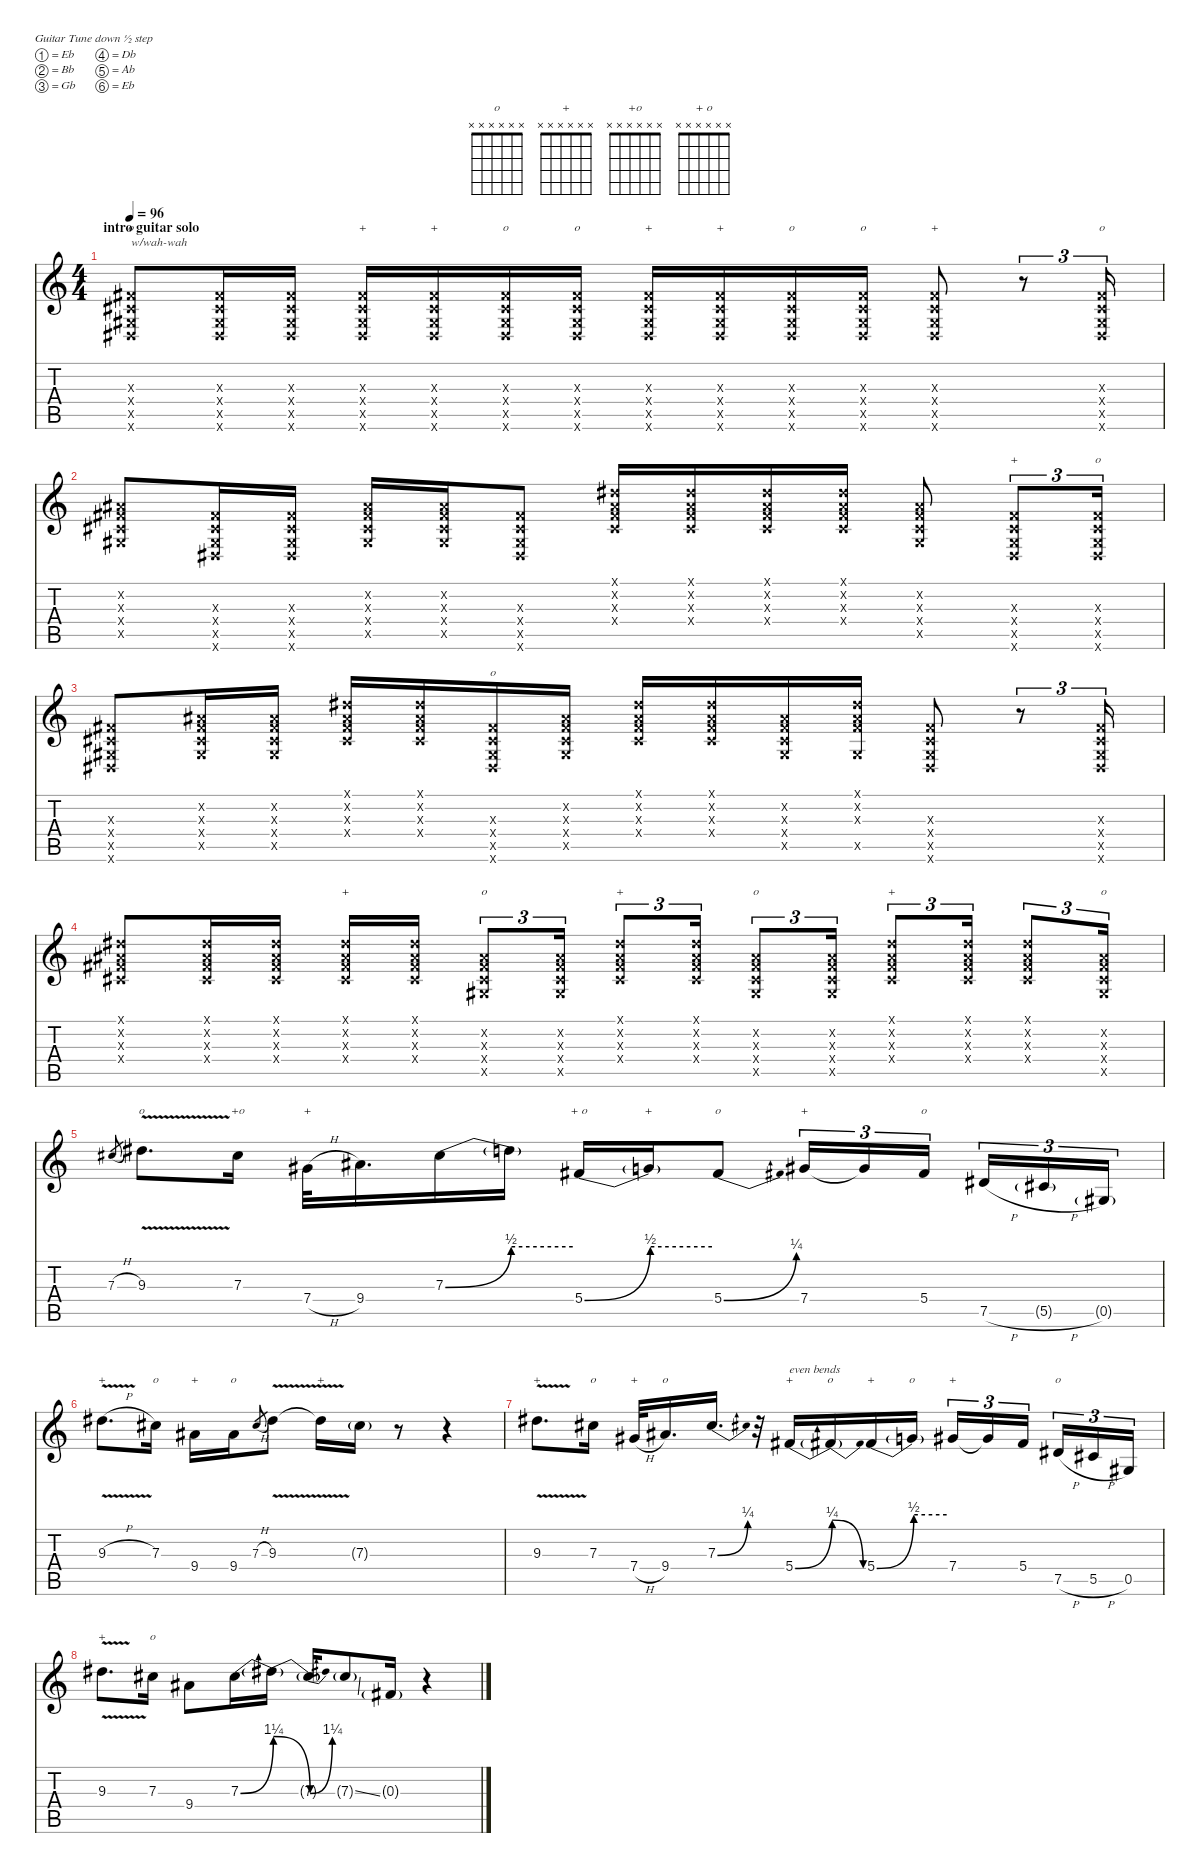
\defaultSystemsLayout 4
\hideDynamics
\bracketExtendMode nobrackets
\singleTrackTrackNamePolicy hidden
\multiTrackTrackNamePolicy hidden
\otherSystemsTrackNameOrientation horizontal
\track ("Guitar" "od.guit.") {defaultSystemsLayout 2 instrument overdrivenguitar}
\staff {score tabs}
\tuning (Eb4 Bb3 Gb3 Db3 Ab2 Eb2)
\chord ("o" x x x x x x)
\chord ("+" x x x x x x)
\chord ("+o" x x x x x x)
\chord ("+ o" x x x x x x)
\ts (4 4)
\section ("" "intro guitar solo")
\tempo 96
\clef g2
\ks c
(0.3{x acc #} 0.4{x acc #} 0.5{x acc #} 0.6{x acc #}).8{ch "o" txt "w/wah-wah" dy ff instrument overdrivenguitar beam Up} (0.3{x acc #} 0.4{x acc #} 0.5{x acc #} 0.6{x acc #}).16{dy f beam Up} (0.3{x acc #} 0.4{x acc #} 0.5{x acc #} 0.6{x acc #}).16{beam Up} (0.3{x acc #} 0.4{x acc #} 0.5{x acc #} 0.6{x acc #}).16{ch "+" dy ff beam Up} (0.3{x acc #} 0.4{x acc #} 0.5{x acc #} 0.6{x acc #}).16{ch "+" beam Up} (0.3{x acc #} 0.4{x acc #} 0.5{x acc #} 0.6{x acc #}).16{ch "o" dy f beam Up} (0.3{x acc #} 0.4{x acc #} 0.5{x acc #} 0.6{x acc #}).16{ch "o" beam Up} (0.3{x acc #} 0.4{x acc #} 0.5{x acc #} 0.6{x acc #}).16{ch "+" dy ff beam Up} (0.3{x acc #} 0.4{x acc #} 0.5{x acc #} 0.6{x acc #}).16{ch "+" beam Up} (0.3{x acc #} 0.4{x acc #} 0.5{x acc #} 0.6{x acc #}).16{ch "o" dy f beam Up} (0.3{x acc #} 0.4{x acc #} 0.5{x acc #} 0.6{x acc #}).16{ch "o" beam Up} (0.3{x acc #} 0.4{x acc #} 0.5{x acc #} 0.6{x acc #}).8{ch "+" dy ff beam Up} r.8{tu (3 2) beam Up} (0.3{x acc #} 0.4{x acc #} 0.5{x acc #} 0.6{x acc #}).16{tu (3 2) ch "o" dy f beam Up} |
(0.2{x acc #} 0.3{x acc #} 0.4{x acc #} 0.5{x acc #}).8{dy ff beam Up} (0.3{x acc #} 0.4{x acc #} 0.5{x acc #} 0.6{x acc #}).16{dy f beam Up} (0.3{x acc #} 0.4{x acc #} 0.5{x acc #} 0.6{x acc #}).16{beam Up} (0.2{x acc #} 0.3{x acc #} 0.4{x acc #} 0.5{x acc #}).16{dy ff beam Up} (0.2{x acc #} 0.3{x acc #} 0.4{x acc #} 0.5{x acc #}).16{beam Up} (0.3{x acc #} 0.4{x acc #} 0.5{x acc #} 0.6{x acc #}).8{dy f beam Up} (0.1{x acc #} 0.2{x acc #} 0.3{x acc #} 0.4{x acc #}).16{dy ff beam Up} (0.1{x acc #} 0.2{x acc #} 0.3{x acc #} 0.4{x acc #}).16{dy f beam Up} (0.1{x acc #} 0.2{x acc #} 0.3{x acc #} 0.4{x acc #}).16{beam Up} (0.1{x acc #} 0.2{x acc #} 0.3{x acc #} 0.4{x acc #}).16{beam Up} (0.2{x acc #} 0.3{x acc #} 0.4{x acc #} 0.5{x acc #}).8{dy ff beam Up} (0.3{x acc #} 0.4{x acc #} 0.5{x acc #} 0.6{x acc #}).8{tu (3 2) ch "+" dy f beam Up} (0.3{x acc #} 0.4{x acc #} 0.5{x acc #} 0.6{x acc #}).16{tu (3 2) ch "o" beam Up} |
(0.3{x acc #} 0.4{x acc #} 0.5{x acc #} 0.6{x acc #}).8{dy ff beam Up} (0.2{x acc #} 0.3{x acc #} 0.4{x acc #} 0.5{x acc #}).16{dy f beam Up} (0.2{x acc #} 0.3{x acc #} 0.4{x acc #} 0.5{x acc #}).16{beam Up} (0.1{x acc #} 0.2{x acc #} 0.3{x acc #} 0.4{x acc #}).16{dy ff beam Up} (0.1{x acc #} 0.2{x acc #} 0.3{x acc #} 0.4{x acc #}).16{beam Up} (0.3{x acc #} 0.4{x acc #} 0.5{x acc #} 0.6{x acc #}).16{ch "o" dy f beam Up} (0.2{x acc #} 0.3{x acc #} 0.4{x acc #} 0.5{x acc #}).16{beam Up} (0.1{x acc #} 0.2{x acc #} 0.3{x acc #} 0.4{x acc #}).16{dy ff beam Up} (0.1{x acc #} 0.2{x acc #} 0.3{x acc #} 0.4{x acc #}).16{dy f beam Up} (0.2{x acc #} 0.3{x acc #} 0.4{x acc #} 0.5{x acc #}).16{beam Up} (0.1{x acc #} 0.2{x acc #} 0.3{x acc #} 0.5{x acc #}).16{beam Up} (0.3{x acc #} 0.4{x acc #} 0.5{x acc #} 0.6{x acc #}).8{dy ff beam Up} r.8{tu (3 2) beam Up} (0.3{x acc #} 0.4{x acc #} 0.5{x acc #} 0.6{x acc #}).16{tu (3 2) dy f beam Up} |
(0.1{x acc #} 0.2{x acc #} 0.3{x acc #} 0.4{x acc #}).8{beam Up} (0.1{x acc #} 0.2{x acc #} 0.3{x acc #} 0.4{x acc #}).16{beam Up} (0.1{x acc #} 0.2{x acc #} 0.3{x acc #} 0.4{x acc #}).16{beam Up} (0.1{x acc #} 0.2{x acc #} 0.3{x acc #} 0.4{x acc #}).16{ch "+" dy ff beam Up} (0.1{x acc #} 0.2{x acc #} 0.3{x acc #} 0.4{x acc #}).16{dy f beam Up} (0.2{x acc #} 0.3{x acc #} 0.4{x acc #} 0.5{x acc #}).8{tu (3 2) ch "o" beam Up} (0.2{x acc #} 0.3{x acc #} 0.4{x acc #} 0.5{x acc #}).16{tu (3 2) beam Up} (0.1{x acc #} 0.2{x acc #} 0.3{x acc #} 0.4{x acc #}).8{tu (3 2) ch "+" dy ff beam Up} (0.1{x acc #} 0.2{x acc #} 0.3{x acc #} 0.4{x acc #}).16{tu (3 2) dy f beam Up} (0.2{x acc #} 0.3{x acc #} 0.4{x acc #} 0.5{x acc #}).8{tu (3 2) ch "o" beam Up} (0.2{x acc #} 0.3{x acc #} 0.4{x acc #} 0.5{x acc #}).16{tu (3 2) beam Up} (0.1{x acc #} 0.2{x acc #} 0.3{x acc #} 0.4{x acc #}).8{tu (3 2) ch "+" dy ff beam Up} (0.1{x acc #} 0.2{x acc #} 0.3{x acc #} 0.4{x acc #}).16{tu (3 2) dy f beam Up} (0.1{x acc #} 0.2{x acc #} 0.3{x acc #} 0.4{x acc #}).8{tu (3 2) beam Up} (0.2{x acc #} 0.3{x acc #} 0.4{x acc #} 0.5{x acc #}).16{tu (3 2) ch "o" beam Up} |
7.3{h acc #}.8{gr dy mf beam Up} 9.3{v acc #}.8{d ch "o" dy ff beam Down} 7.3{acc #}.16{ch "+o" dy f beam Down} 7.4{h acc #}.32{ch "+" dy ff beam Down} 9.4{acc #}.16{d dy f beam Down} 7.3{be (bend 0 0 60 2) acc #}.16{beam Down} 7.3{be (hold 0 2 60 2) t}.16{beam Down} 5.4{be (bend 0 0 60 2) acc #}.16{ch "+ o" beam Up} 5.4{be (hold 0 2 60 2) t}.16{ch "+" beam Up} 5.4{be (bend 0 0 30 1) acc #}.8{ch "o" beam Up} 7.4{acc #}.16{tu (3 2) ch "+" dy ff beam Up} 7.4{t acc #}.16{tu (3 2) dy f beam Up} 5.4{acc #}.16{tu (3 2) ch "o" beam Up} 7.5{h acc #}.16{tu (3 2) beam Up} 5.5{h g acc #}.16{tu (3 2) beam Up} 0.5{g acc #}.16{tu (3 2) beam Up} |
9.3{v h acc #}.8{d ch "+" dy ff beam Down} 7.3{acc #}.16{ch "o" dy f beam Down} 9.4{acc #}.16{ch "+" beam Down} 9.4{acc #}.16{ch "o" beam Down} 7.3{h acc #}.8{gr dy mp beam Up} 9.3{v acc #}.8{dy ff beam Down} 9.3{v t acc #}.16{ch "+" dy f beam Down} 7.3{g acc #}.16{dy ff beam Down} r.8{beam Down} r.4{beam Down} |
9.3{v acc #}.8{d ch "+" beam Down} 7.3{acc #}.16{ch "o" dy f beam Down} 7.4{h acc #}.32{ch "+" dy ff beam Up} 9.4{acc #}.16{d ch "o" dy f beam Up} 7.3{be (bend 0 0 30 1) acc #}.16{d beam Up} r.32{beam Up} 5.4{be (bend 0 0 60 1) acc #}.16{ch "+" txt "even bends" dy ff beam Up} 5.4{be (release 0 1 60 0) t acc #}.16{ch "o" dy f beam Up} 5.4{be (bend 0 0 60 2) acc #}.16{ch "+" dy ff beam Up} 5.4{be (hold 0 2 60 2) t}.16{ch "o" dy f beam Up} 7.4{acc #}.16{tu (3 2) ch "+" beam Up} 7.4{t acc #}.16{tu (3 2) beam Up} 5.4{acc #}.16{tu (3 2) beam Up} 7.5{h acc #}.16{tu (3 2) ch "o" beam Up} 5.5{h acc #}.16{tu (3 2) beam Up} 0.5{acc #}.16{tu (3 2) beam Up} |
9.3{v acc #}.8{d ch "+" dy ff beam Down} 7.3{acc #}.16{ch "o" dy f beam Down} 9.4{acc #}.8{beam Down} 7.3{be (bend 0 0 60 5) acc #}.16{beam Down} 7.3{be (release 0 5 60 0) t}.16{beam Down} 7.3{be (bend 0 0 60 5) t acc #}.16{beam Up} 7.3{ss g acc #}.8{dy ff beam Up} 0.3{g acc #}.16{dy p beam Up} r.4{beam Up}
